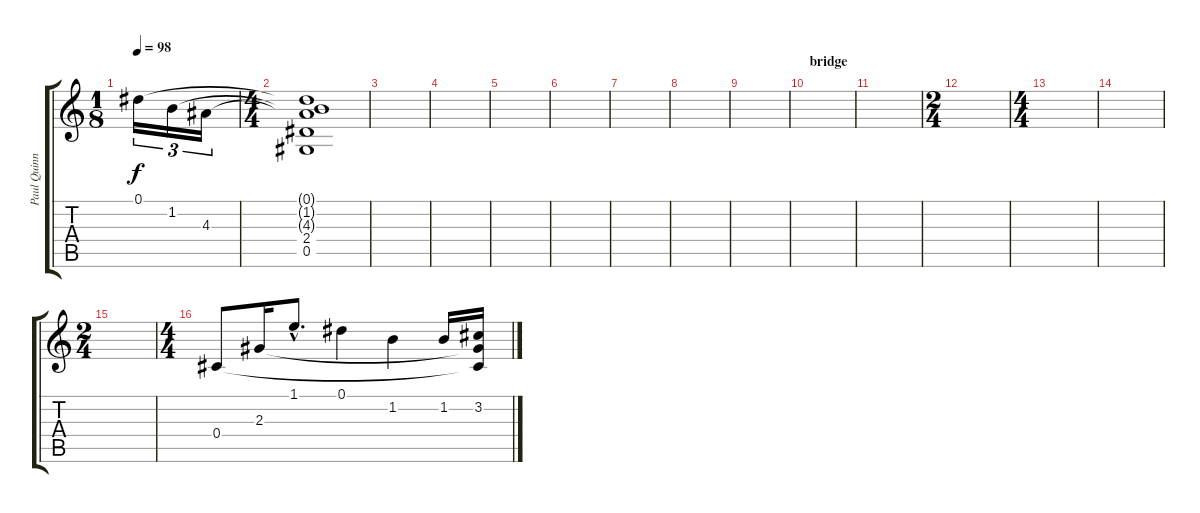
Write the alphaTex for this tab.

\track ("Paul Quinn Clean" "Paul Quinn") {instrument acousticguitarsteel}
\staff {score tabs}
\tuning (Eb4 Bb3 Gb3 Db3 Ab2 Eb2) {hide}
\ts (1 8)
\tempo 98
\clef g2
\ks c
0.1.16{tu (3 2) dy f instrument acousticguitarsteel} 1.2.16{tu (3 2)} 4.3.16{tu (3 2)} |
\ts (4 4)
(0.1{t} 1.2{t} 4.3{t} 2.4 0.5).1 |
|
|
|
|
|
|
|
\section ("" "bridge")
|
|
\ts (2 4)
|
\ts (4 4)
|
|
\ts (2 4)
|
\ts (4 4)
0.4.8 2.3.16 1.1{hac}.8{d} 0.1.4 1.2.4 1.2.16 (3.2 2.3{t} 0.4{t}).16
